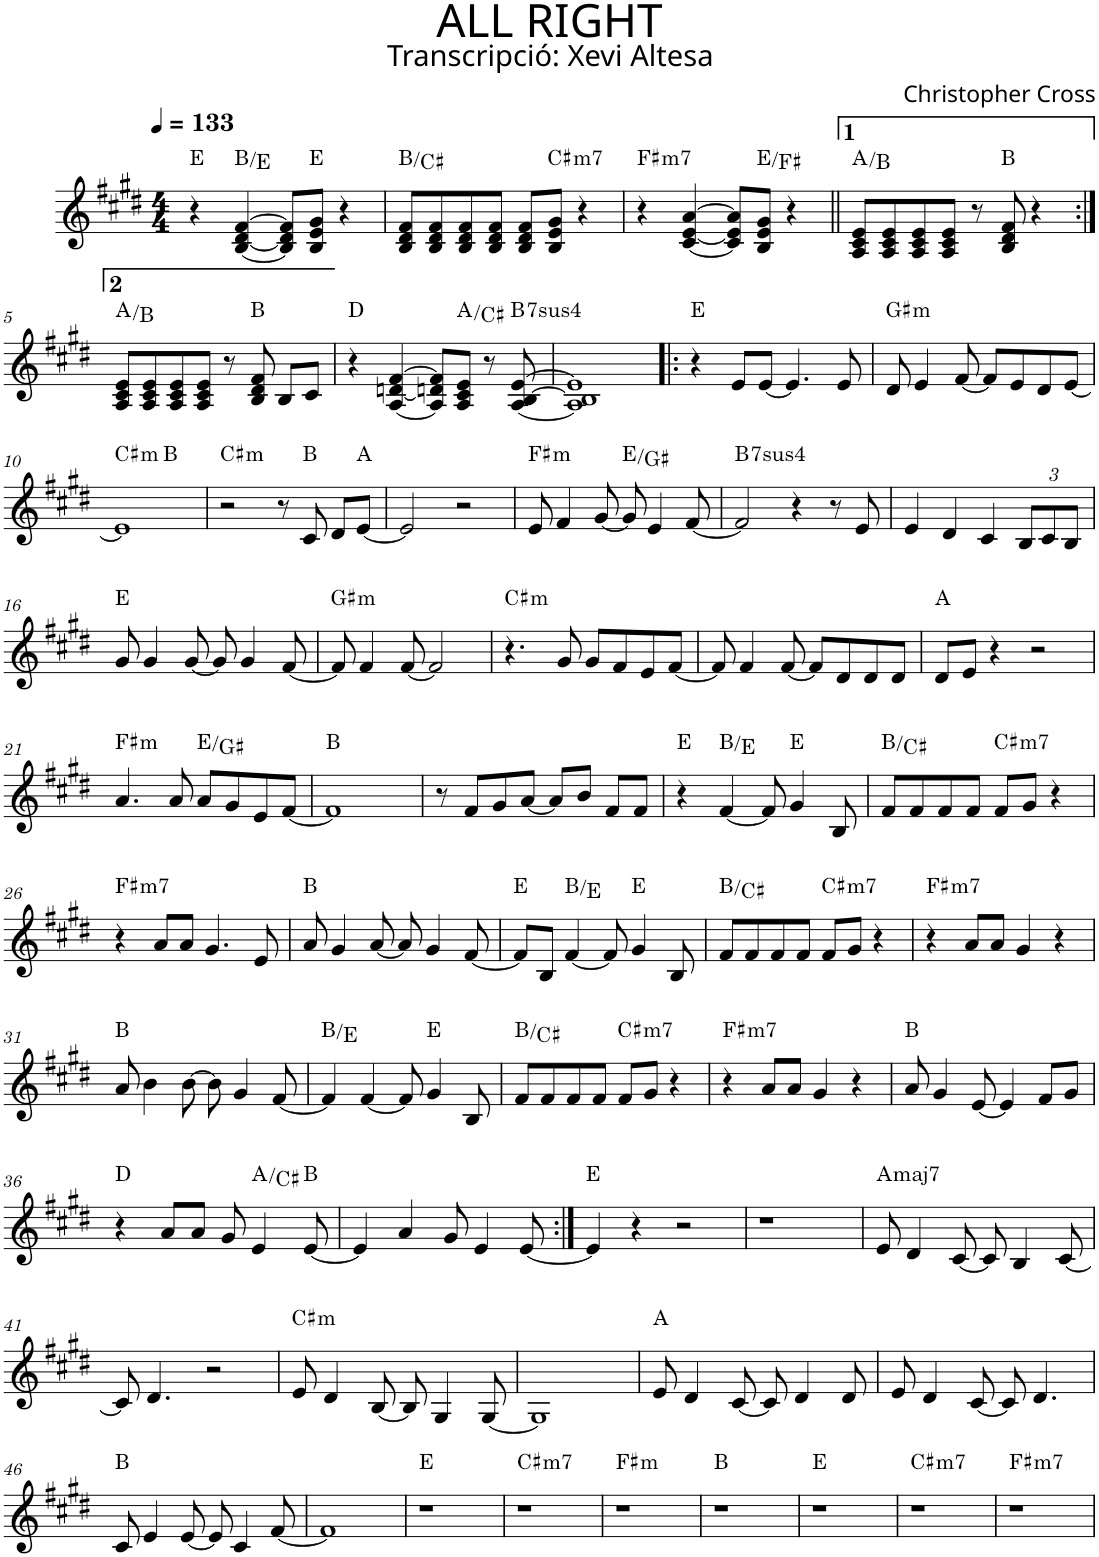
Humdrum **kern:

**kern	**harte
*part1	*part1
*staff1	*
*I"P1	*
*clefG2	*
*k[f#c#g#d#]	*
*E:	*
*M4/4	*
*MM133	*
=1	=1
4r	E:maj
[<4B/ [<4d#/ [>4f#/	B:maj/4
8B/] 8d#/] 8f#/]L	.
8B/ 8e/ 8g#/J	E:maj
4r	.
=2	=2
8B/ 8d#/ 8f#/L	B:maj/2
8B/ 8d#/ 8f#/	.
8B/ 8d#/ 8f#/	.
8B/ 8d#/ 8f#/J	.
8B/ 8d#/ 8f#/L	.
!	!LO:H:kt=m7
8B/ 8e/ 8g#/J	C#:min7
4r	.
=3	=3
!	!LO:H:kt=m7
4r	F#:min7
[<4c#/ [<4e/ [>4a/	.
8c#/] 8e/] 8a/]L	.
8B/ 8e/ 8g#/J	E:maj/2
4r	.
=4||	=4||
8A/ 8c#/ 8e/L	A:maj/2
8A/ 8c#/ 8e/	.
8A/ 8c#/ 8e/	.
8A/ 8c#/ 8e/J	.
8r	.
8B/ 8d#/ 8f#/	B:maj
4r	.
!!LO:LB:g=z
=5:|!	=5:|!
8A/ 8c#/ 8e/L	A:maj/2
8A/ 8c#/ 8e/	.
8A/ 8c#/ 8e/	.
8A/ 8c#/ 8e/J	.
8r	.
8B/ 8d#/ 8f#/	B:maj
8B/L	.
8c#/J	.
=6	=6
4r	D:maj
[<4A/ [4dn/ [4f#/	.
8A/] 8dn/] 8f#/]L	.
8A/ 8c#/ 8e/J	A:maj/3
8r	.
!	!LO:H:kt=74
[<8A/ [>8B/ [>8e/	B:sus4(7)
=7	=7
1A] 1B] 1e]	.
=8!|:	=8!|:
4r	E:maj
8e/L	.
[<8e/J	.
4.e/]	.
8e/	.
=9	=9
!	!LO:H:kt=m
8d#/	G#:min
4e/	.
[<8f#/	.
8f#/L]	.
8e/	.
8d#/	.
[<8e/J	.
!!LO:LB:g=z
=10	=10
!	!LO:H:kt=m
*^	*
1e]	2ryy	C#:min
.	2ryy	B:maj
=11	=11	=11
!	!	!LO:H:kt=m
*v	*v	*
2r	C#:min
8r	.
8c#/	B:maj
8d#/L	.
[<8e/J	A:maj
=12	=12
2e/]	.
2r	.
=13	=13
!	!LO:H:kt=m
8e/	F#:min
4f#/	.
[<8g#/	.
8g#/]	E:maj/3
4e/	.
[<8f#/	.
=14	=14
!	!LO:H:kt=74
2f#/]	B:sus4(7)
4r	.
8r	.
8e/	.
=15	=15
4e/	.
4d#/	.
4c#/	.
*Xbrackettup	*
12B/L	.
12c#/	.
12B/J	.
!!LO:LB:g=z
=16	=16
8g#/	E:maj
4g#/	.
[<8g#/	.
8g#/]	.
4g#/	.
[<8f#/	.
=17	=17
!	!LO:H:kt=m
8f#/]	G#:min
4f#/	.
[<8f#/	.
2f#/]	.
=18	=18
!	!LO:H:kt=m
4.r	C#:min
8g#/	.
8g#/L	.
8f#/	.
8e/	.
[<8f#/J	.
=19	=19
8f#/]	.
4f#/	.
[<8f#/	.
8f#/L]	.
8d#/	.
8d#/	.
8d#/J	.
=20	=20
8d#/L	A:maj
8e/J	.
4r	.
2r	.
!!LO:LB:g=z
=21	=21
!	!LO:H:kt=m
4.a/	F#:min
8a/	.
8a/L	E:maj/3
8g#/	.
8e/	.
[<8f#/J	.
=22	=22
1f#]	B:maj
=23	=23
8r	.
8f#/L	.
8g#/	.
[8a/J	.
8a/L]	.
8b/J	.
8f#/L	.
8f#/J	.
=24	=24
4r	E:maj
[<4f#/	B:maj/4
8f#/]	.
4g#/	E:maj
8B/	.
=25	=25
8f#/L	B:maj/2
8f#/	.
8f#/	.
8f#/J	.
!	!LO:H:kt=m7
8f#/L	C#:min7
8g#/J	.
4r	.
!!LO:LB:g=z
=26	=26
!	!LO:H:kt=m7
4r	F#:min7
8a/L	.
8a/J	.
4.g#/	.
8e/	.
=27	=27
8a/	B:maj
4g#/	.
[<8a/	.
8a/]	.
4g#/	.
[<8f#/	.
=28	=28
8f#/L]	E:maj
8B/J	.
[<4f#/	B:maj/4
8f#/]	.
4g#/	E:maj
8B/	.
=29	=29
8f#/L	B:maj/2
8f#/	.
8f#/	.
8f#/J	.
!	!LO:H:kt=m7
8f#/L	C#:min7
8g#/J	.
4r	.
=30	=30
!	!LO:H:kt=m7
4r	F#:min7
8a/L	.
8a/J	.
4g#/	.
4r	.
!!LO:LB:g=z
=31	=31
8a/	B:maj
4b\	.
[>8b\	.
8b\]	.
4g#/	.
[<8f#/	.
=32	=32
4f#/]	B:maj/4
[<4f#/	.
8f#/]	.
4g#/	E:maj
8B/	.
=33	=33
8f#/L	B:maj/2
8f#/	.
8f#/	.
8f#/J	.
!	!LO:H:kt=m7
8f#/L	C#:min7
8g#/J	.
4r	.
=34	=34
!	!LO:H:kt=m7
4r	F#:min7
8a/L	.
8a/J	.
4g#/	.
4r	.
=35	=35
8a/	B:maj
4g#/	.
[<8e/	.
4e/]	.
8f#/L	.
8g#/J	.
!!LO:LB:g=z
=36	=36
4r	D:maj
8a/L	.
8a/J	.
8g#/	.
4e/	A:maj/3
[<8e/	B:maj
=37	=37
4e/]	.
4a/	.
8g#/	.
4e/	.
[<8e/	.
=38:|!	=38:|!
4e/]	E:maj
4r	.
2r	.
=39	=39
1r	.
=40	=40
!	!LO:H:kt=maj7
8e/	A:maj7
4d#/	.
[<8c#/	.
8c#/]	.
4B/	.
[8c#/	.
!!LO:LB:g=z
=41	=41
8c#/]	.
4.d#/	.
2r	.
=42	=42
!	!LO:H:kt=m
8e/	C#:min
4d#/	.
[<8B/	.
8B/]	.
4G#/	.
[<8G#/	.
=43	=43
1G#]	.
=44	=44
8e/	A:maj
4d#/	.
[<8c#/	.
8c#/]	.
4d#/	.
8d#/	.
=45	=45
8e/	.
4d#/	.
[<8c#/	.
8c#/]	.
4.d#/	.
!!LO:LB:g=z
=46	=46
8c#/	B:maj
4e/	.
[<8e/	.
8e/]	.
4c#/	.
[<8f#/	.
=47	=47
1f#]	.
=48	=48
1r	E:maj
=49	=49
!	!LO:H:kt=m7
1r	C#:min7
=50	=50
!	!LO:H:kt=m
1r	F#:min
=51	=51
1r	B:maj
=52	=52
1r	E:maj
=53	=53
!	!LO:H:kt=m7
1r	C#:min7
=54	=54
!	!LO:H:kt=m7
1r	F#:min7
=	=
*-	*-
